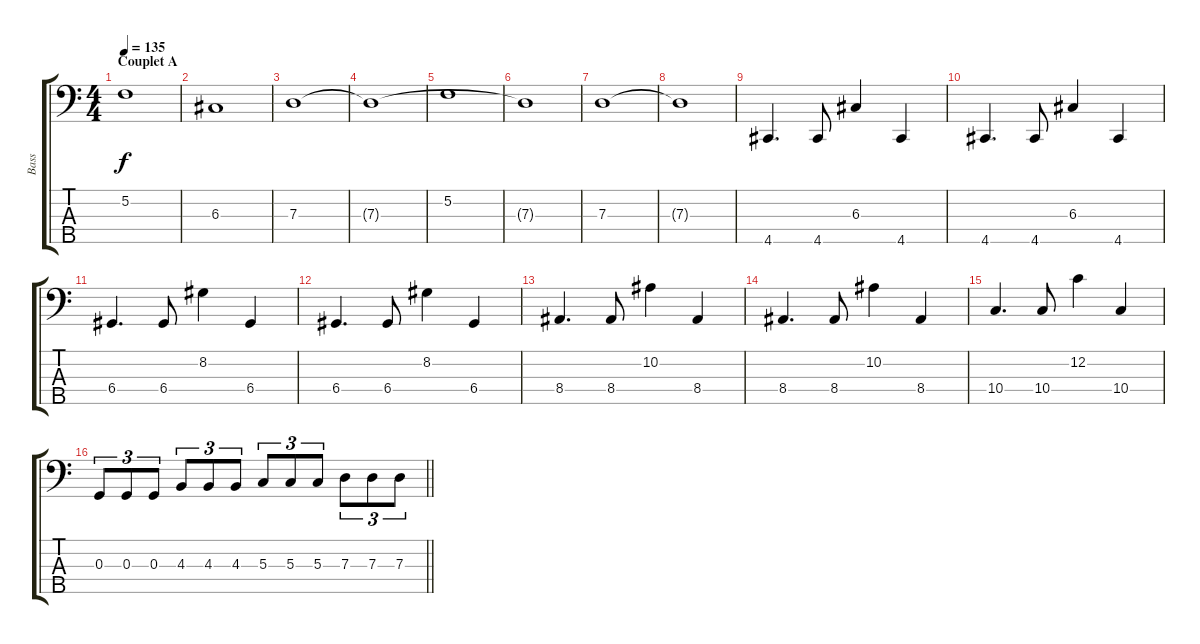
\track ("Bass" "Bass") {instrument electricbasspick}
\staff {score tabs}
\tuning (F2 C2 G1 D1 A0) {hide}
\ts (4 4)
\section ("" "Couplet A")
\tempo 135
\clef f4
\ks c
5.2.1{dy f} |
6.3{t}.1 |
7.3.1 |
7.3{t}.1 |
5.2.1 |
7.3{t}.1 |
7.3.1 |
7.3{t}.1 |
4.5.4{d} 4.5.8 6.3.4 4.5.4 |
4.5.4{d} 4.5.8 6.3.4 4.5.4 |
6.4.4{d} 6.4.8 8.2.4 6.4.4 |
6.4.4{d} 6.4.8 8.2.4 6.4.4 |
8.4.4{d} 8.4.8 10.2.4 8.4.4 |
8.4.4{d} 8.4.8 10.2.4 8.4.4 |
10.4.4{d} 10.4.8 12.2.4 10.4.4 |
\barLineRight lightlight
0.3.8{tu (3 2)} 0.3.8{tu (3 2)} 0.3.8{tu (3 2)} 4.3.8{tu (3 2)} 4.3.8{tu (3 2)} 4.3.8{tu (3 2)} 5.3.8{tu (3 2)} 5.3.8{tu (3 2)} 5.3.8{tu (3 2)} 7.3.8{tu (3 2)} 7.3.8{tu (3 2)} 7.3.8{tu (3 2)}
